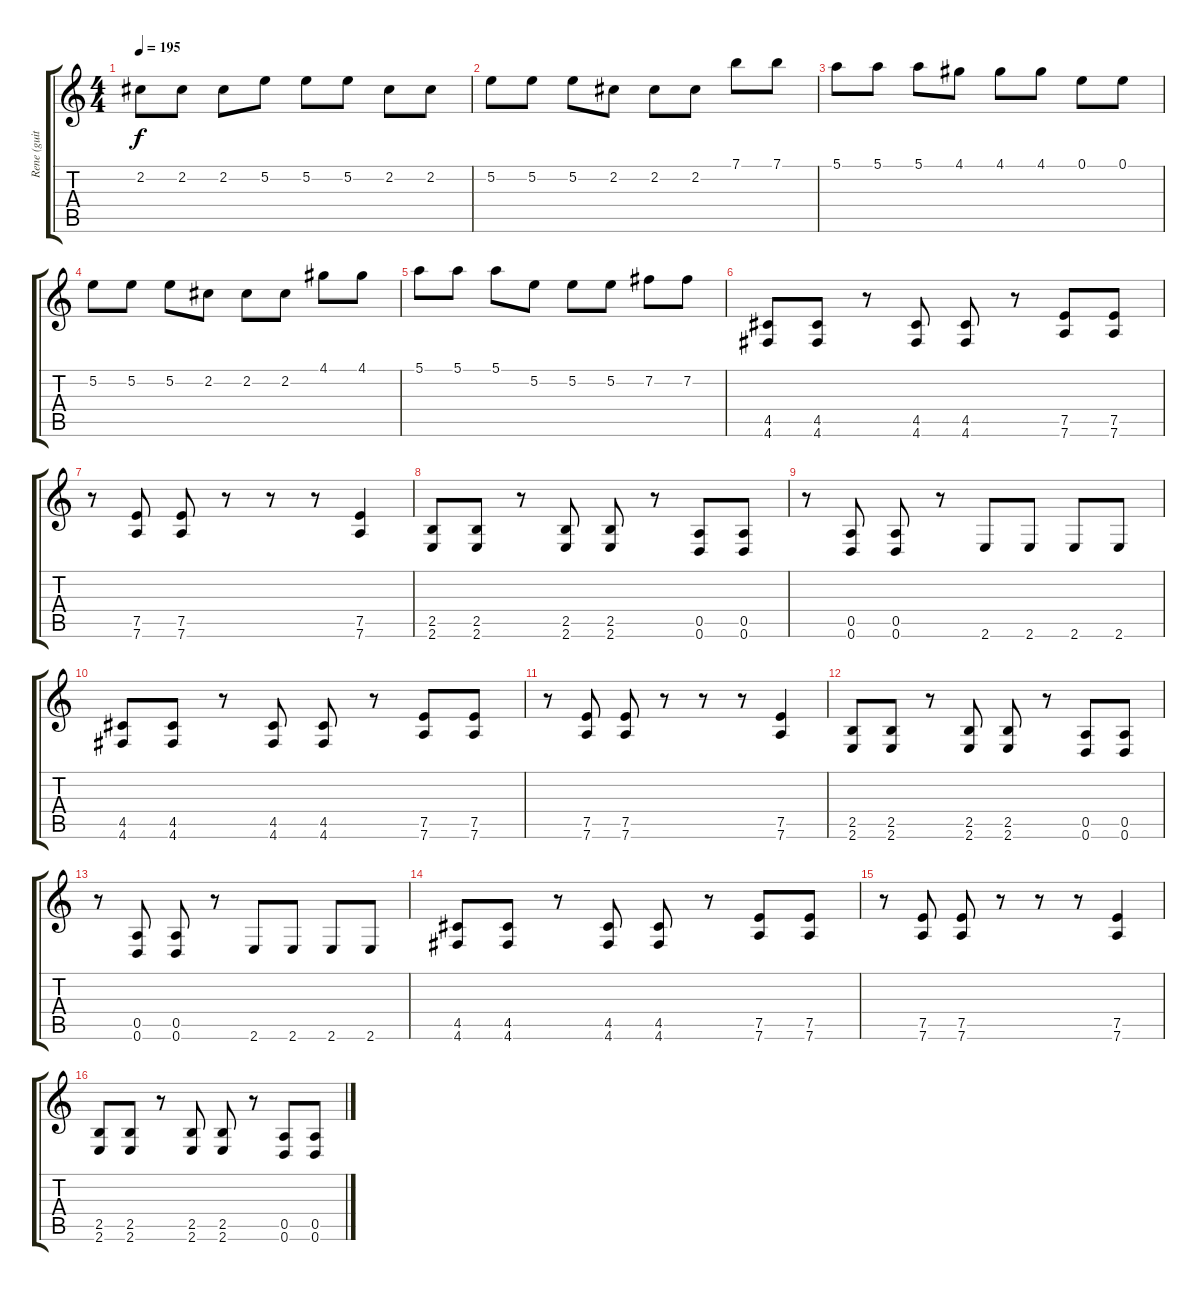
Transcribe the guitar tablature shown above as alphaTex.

\track ("Rene (guitarra)" "Rene (guit") {instrument distortionguitar}
\staff {score tabs}
\tuning (E4 B3 G3 D3 A2 D2) {hide}
\ts (4 4)
\tempo 195
\clef g2
\ks c
2.2.8{dy f} 2.2.8 2.2.8 5.2.8 5.2.8 5.2.8 2.2.8 2.2.8 |
5.2.8 5.2.8 5.2.8 2.2.8 2.2.8 2.2.8 7.1.8 7.1.8 |
5.1.8 5.1.8 5.1.8 4.1.8 4.1.8 4.1.8 0.1.8 0.1.8 |
5.2.8 5.2.8 5.2.8 2.2.8 2.2.8 2.2.8 4.1.8 4.1.8 |
5.1.8 5.1.8 5.1.8 5.2.8 5.2.8 5.2.8 7.2.8 7.2.8 |
(4.5 4.6).8 (4.5 4.6).8 r.8 (4.5 4.6).8 (4.5 4.6).8 r.8 (7.5 7.6).8 (7.5 7.6).8 |
r.8 (7.5 7.6).8 (7.5 7.6).8 r.8 r.8 r.8 (7.5 7.6).4 |
(2.5 2.6).8 (2.5 2.6).8 r.8 (2.5 2.6).8 (2.5 2.6).8 r.8 (0.5 0.6).8 (0.5 0.6).8 |
r.8 (0.5 0.6).8 (0.5 0.6).8 r.8 2.6.8 2.6.8 2.6.8 2.6.8 |
(4.5 4.6).8 (4.5 4.6).8 r.8 (4.5 4.6).8 (4.5 4.6).8 r.8 (7.5 7.6).8 (7.5 7.6).8 |
r.8 (7.5 7.6).8 (7.5 7.6).8 r.8 r.8 r.8 (7.5 7.6).4 |
(2.5 2.6).8 (2.5 2.6).8 r.8 (2.5 2.6).8 (2.5 2.6).8 r.8 (0.5 0.6).8 (0.5 0.6).8 |
r.8 (0.5 0.6).8 (0.5 0.6).8 r.8 2.6.8 2.6.8 2.6.8 2.6.8 |
(4.5 4.6).8 (4.5 4.6).8 r.8 (4.5 4.6).8 (4.5 4.6).8 r.8 (7.5 7.6).8 (7.5 7.6).8 |
r.8 (7.5 7.6).8 (7.5 7.6).8 r.8 r.8 r.8 (7.5 7.6).4 |
(2.5 2.6).8 (2.5 2.6).8 r.8 (2.5 2.6).8 (2.5 2.6).8 r.8 (0.5 0.6).8 (0.5 0.6).8
